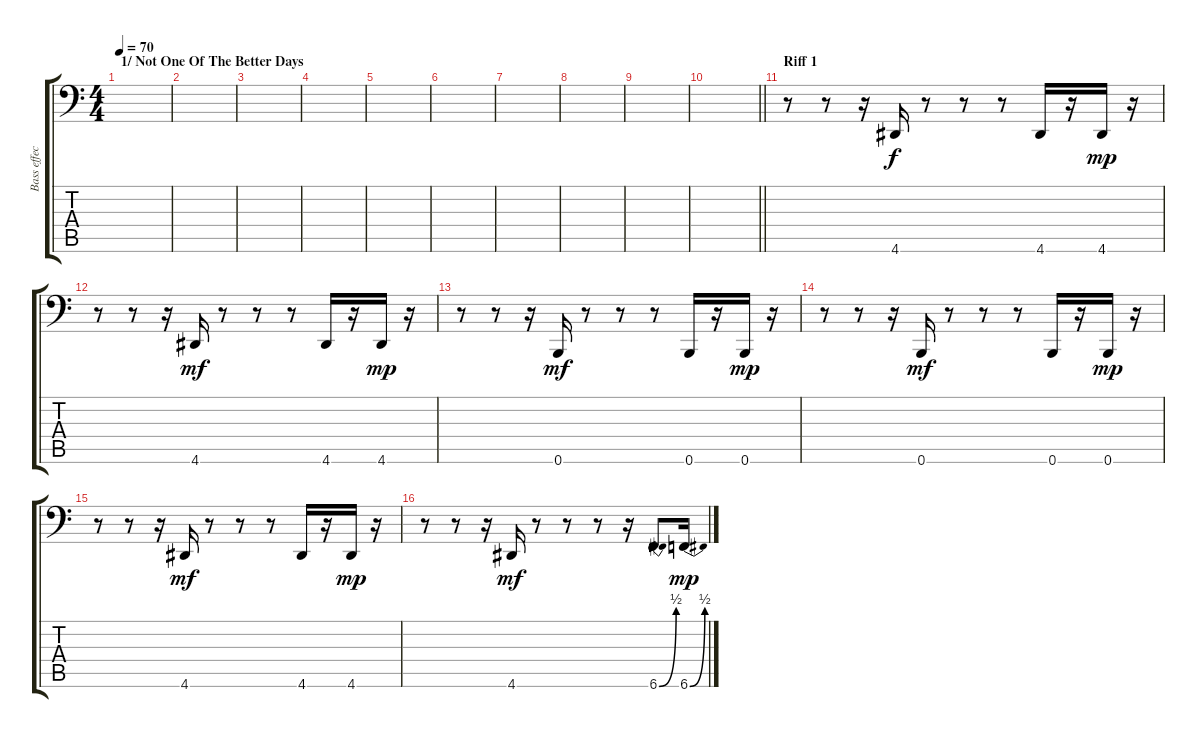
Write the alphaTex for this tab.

\track ("Bass effect" "Bass effec") {instrument electricbasspick}
\staff {score tabs}
\tuning (Eb3 B2 Gb2 B1 Gb1 B0) {hide}
\ts (4 4)
\section ("" "1/ Not One Of The Better Days")
\tempo 70
\clef f4
\ks c
|
|
|
|
|
|
|
|
|
\barLineRight lightlight
|
\section ("" "Riff 1")
r.8 r.8 r.16 4.6.16 r.8 r.8 r.8 4.6.16 r.16 4.6.16{dy mp} r.16 |
r.8 r.8 r.16 4.6.16{dy mf} r.8 r.8 r.8 4.6.16 r.16 4.6.16{dy mp} r.16 |
r.8 r.8 r.16 0.6.16{dy mf} r.8 r.8 r.8 0.6.16 r.16 0.6.16{dy mp} r.16 |
r.8 r.8 r.16 0.6.16{dy mf} r.8 r.8 r.8 0.6.16 r.16 0.6.16{dy mp} r.16 |
r.8 r.8 r.16 4.6.16{dy mf} r.8 r.8 r.8 4.6.16 r.16 4.6.16{dy mp} r.16 |
r.8 r.8 r.16 4.6.16{dy mf} r.8 r.8 r.8 r.16 6.6{be (bend 0 0 60 2)}.8 6.6{be (bend 0 0 60 2)}.16{dy mp}
